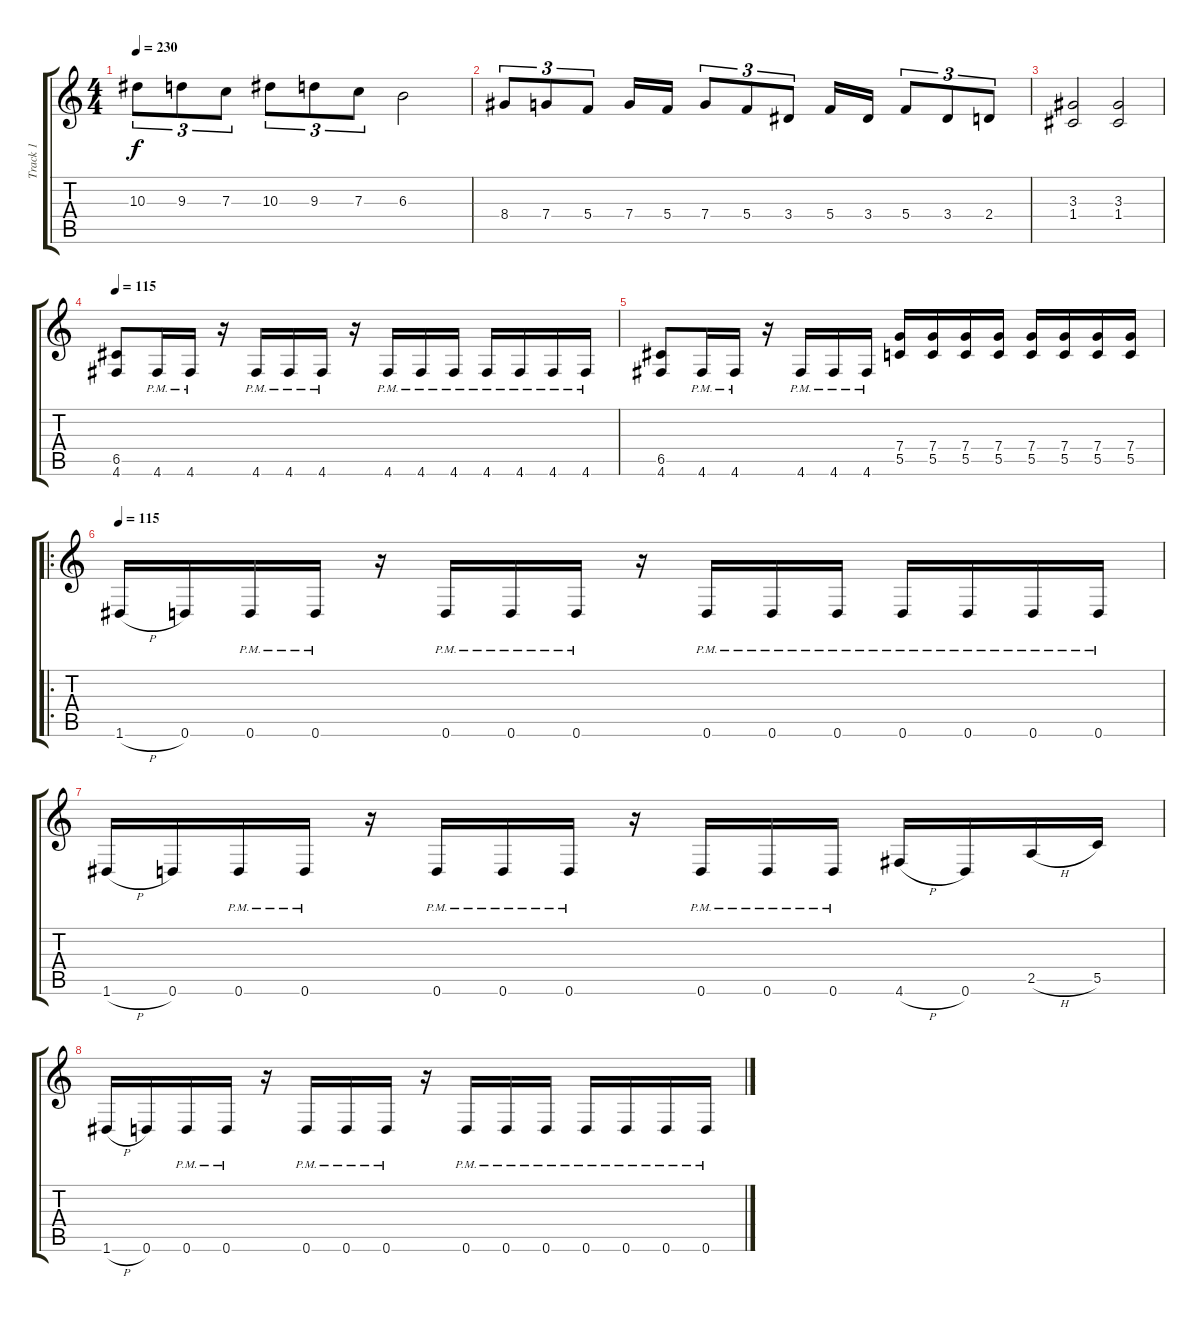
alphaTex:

\track ("Track 1" "Track 1") {instrument distortionguitar}
\staff {score tabs}
\tuning (D4 A3 F3 C3 G2 D2) {hide}
\ts (4 4)
\tempo 230
\clef g2
\ks c
10.3.8{tu (3 2) dy f} 9.3.8{tu (3 2)} 7.3.8{tu (3 2)} 10.3.8{tu (3 2)} 9.3.8{tu (3 2)} 7.3.8{tu (3 2)} 6.3.2 |
8.4.8{tu (3 2)} 7.4.8{tu (3 2)} 5.4.8{tu (3 2)} 7.4.16 5.4.16 7.4.8{tu (3 2)} 5.4.8{tu (3 2)} 3.4.8{tu (3 2)} 5.4.16 3.4.16 5.4.8{tu (3 2)} 3.4.8{tu (3 2)} 2.4.8{tu (3 2)} |
(3.3 1.4).2 (3.3 1.4).2 |
\tempo 115
(6.5 4.6).8 4.6{pm}.16 4.6{pm}.16 r.16 4.6{pm}.16 4.6{pm}.16 4.6{pm}.16 r.16 4.6{pm}.16 4.6{pm}.16 4.6{pm}.16 4.6{pm}.16 4.6{pm}.16 4.6{pm}.16 4.6{pm}.16 |
(6.5 4.6).8 4.6{pm}.16 4.6{pm}.16 r.16 4.6{pm}.16 4.6{pm}.16 4.6{pm}.16 (7.4 5.5).16 (7.4 5.5).16 (7.4 5.5).16 (7.4 5.5).16 (7.4 5.5).16 (7.4 5.5).16 (7.4 5.5).16 (7.4 5.5).16 |
\ro
\tempo 115
1.6{h}.16 0.6.16 0.6{pm}.16 0.6{pm}.16 r.16 0.6{pm}.16 0.6{pm}.16 0.6{pm}.16 r.16 0.6{pm}.16 0.6{pm}.16 0.6{pm}.16 0.6{pm}.16 0.6{pm}.16 0.6{pm}.16 0.6{pm}.16 |
1.6{h}.16 0.6.16 0.6{pm}.16 0.6{pm}.16 r.16 0.6{pm}.16 0.6{pm}.16 0.6{pm}.16 r.16 0.6{pm}.16 0.6{pm}.16 0.6{pm}.16 4.6{h}.16 0.6.16 2.5{h}.16 5.5.16 |
1.6{h}.16 0.6.16 0.6{pm}.16 0.6{pm}.16 r.16 0.6{pm}.16 0.6{pm}.16 0.6{pm}.16 r.16 0.6{pm}.16 0.6{pm}.16 0.6{pm}.16 0.6{pm}.16 0.6{pm}.16 0.6{pm}.16 0.6{pm}.16
